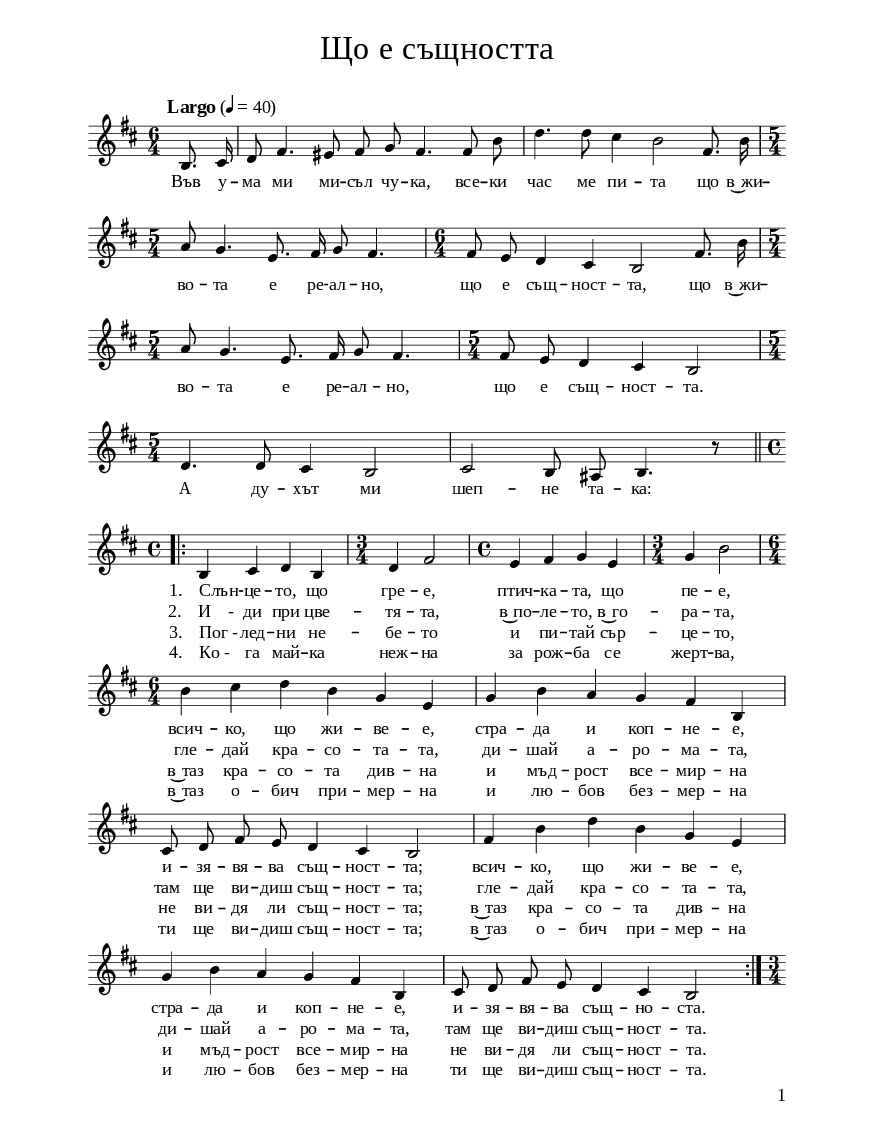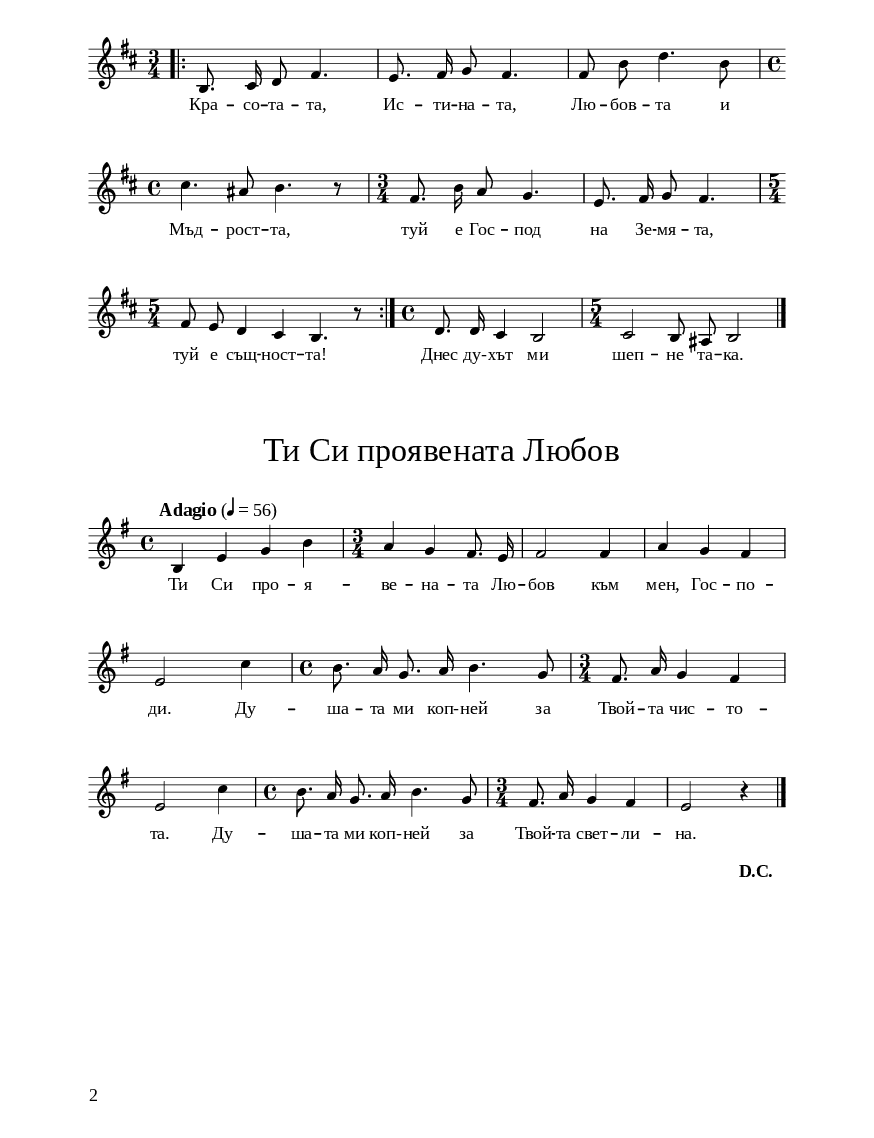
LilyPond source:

\version "2.24.4"

% include paper part and global functions
\include "include/globals.ily"

\bookpart {
  \label #'ref068
  \tocItem \markup "Що е същността"
  \include "include/bookpart-paper.ily"

  \header {
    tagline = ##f
  }

  \score {
    \include "include/score-layout.ily"

    \new Voice \absolute {
      \clef treble
      \key b \minor
      \time 6/4
      \tempoFunc "Largo" 4 "40"
      \partial 4
      \autoBeamOff

      b8. cis'16| d'8 fis'4. eis'8 fis'8 g'8 fis'4. fis'8 b'8| d''4. d''8 cis''4 b'2 fis'8. b'16 | \break

      \time 5/4  a'8 g'4. e'8. fis'16 g'8 fis'4. | \time 6/4 fis'8 e'8 d'4 cis'4 b2 fis'8. b'16 \time 5/4 | \break

      \time 5/4  a'8 g'4. e'8. fis'16 g'8 fis'4. | \time 5/4 fis'8 e'8 d'4 cis'4 b2 | \break

      \time 5/4 d'4. d'8 cis'4 b2 | cis'2 b8 ais8 b4. r8 | \break

      \bar ".|:-||"

      \time 4/4 b4 cis'4 d'4 b4 | \time 3/4 d'4 fis'2 | \time 4/4 e'4 fis' g' e' | \time 3/4 g'4 b'2  \break


      \time 6/4 b'4 cis''4 d'' b' g' e' | g' b' a' g' fis' b | \break

      cis'8 d' fis' e' d'4 cis' b2 | fis'4 b' d'' b' g' e' |\break

      g'4 b'4 a'4 g'4 fis'4 b |  cis'8 d' fis' e' d'4 cis'4 b2 | \break



      \time 3/4


      \bar ":|.|:"  b8. cis'16 d'8 fis'4. | e'8. fis'16 g'8 fis'4. | fis'8 b'8 d''4. b'8| \break

      \time 4/4 cis''4. ais'8 b'4. r8 | \time 3/4 fis'8. b'16 a'8 g'4. | e'8. fis'16 g'8 fis'4. | \break

      \time 5/4	fis'8 e' d'4 cis' b4. r8 \bar ":|." | \time 4/4 d'8. d'16 cis'4 b2 | \time 5/4 cis'2 b8 ais8 b2 |  \bar "|." \break


    }

    \addlyrics {
      Във у -- ма ми ми -- съл чу -- ка, все -- ки час ме пи -- та
      що в~жи -- во -- та е ре -- ал -- но, що е същ -- ност -- та,
      що в~жи -- во -- та е ре -- ал -- но, що е същ -- ност -- та.
      А ду -- хът ми шеп  -- не та  -- ка:

      "1.    Слън"  -- це  -- то, що гре -- е, птич -- ка -- та, що пе -- е,

      всич -- ко, що жи -- ве -- е, стра -- да и коп -- не -- е,

      и -- зя -- вя -- ва  същ -- ност -- та;   всич -- ко, що жи -- ве -- е, стра -- да и коп -- не -- е,

      и -- зя -- вя -- ва същ -- но -- ста.

      Кра  -- со  -- та  -- та, Ис  -- ти  -- на  -- та, Лю -- бов  -- та и Мъд  -- рост  -- та,

      туй е Гос  -- под на Зе  -- мя  -- та, туй е същ  -- ност  -- та! Днес "ду-"  -- хът ми шеп  -- не та  -- ка.
    }

    \addlyrics {
      " " " " " " " " " " " " " " " "

      " " " " " " " " " " " " " " " "

      " " " " " " " " " " " " " " " " " "

      " " " " " " " " " " " " " " " " " " " " " " " " " " " "

      " " " " " " " " " " " " " " " " " " "2.    И    - " ди при цве -- тя -- та, в~по -- ле -- то, в~го -- ра -- та,
      гле -- дай кра -- со -- та -- та, ди -- шай а -- ро -- ма -- та, там ще ви -- диш същ -- ност  -- та;
      гле -- дай кра -- со -- та -- та, ди -- шай а -- ро -- ма -- та, там ще ви -- диш същ -- ност  -- та.

      " " " " " " " " " " " " " " " " " "

      " " " " " " " " " " " " " " " " " "
    }

    \addlyrics {
      " " " " " " " " " " " " " " " "

      " " " " " " " " " " " " " " " "

      " " " " " " " " " " " " " " " " " "

      " " " " " " " " " " " " " " " " " " " " " " " " " " " "

      " " " " " " " " " " " " " " " " " " "3.    Пог -" -- лед  -- ни не -- бе -- то и пи -- тай сър -- це -- то,
      в~таз кра -- со -- та див -- на и мъд -- рост все -- мир -- на не ви -- дя ли същ -- ност -- та;  в~таз кра -- со -- та див -- на и мъд -- рост все -- мир -- на не ви -- дя ли същ -- ност -- та.

      " " " " " " " " " " " " " " " " " "

      " " " " " " " " " " " " " " " " " "
    }

    \addlyrics {
      " " " " " " " " " " " " " " " "

      " " " " " " " " " " " " " " " "

      " " " " " " " " " " " " " " " " " "

      " " " " " " " " " " " " " " " " " " " " " " " " " " " "

      " " " " " " " " " " " " " " " " " " "4.    Кo -  "  га май -- ка неж -- на за рож -- ба се жерт -- ва,
      в~таз о -- бич при -- мер -- на и лю -- бов без -- мер -- на
      ти ще ви -- диш същ -- ност -- та;
      в~таз о -- бич при -- мер -- на и лю -- бов без -- мер -- на
      ти ще ви -- диш същ -- ност -- та.

      " " " " " " " " " " " " " " " " " "

      " " " " " " " " " " " " " " " " " "
    }

    \header {
      title = \titleFunc #'ref_desc_4 "Що е същността" "Što e săštnostta"
    }

    \midi{}

  } % score



  \label #'ref055_2
  \tocItem \markup "Ти Си проявената Любов"
  \include "include/bookpart-paper.ily"
  \score {
    \include "include/score-layout.ily"

    \new Voice \absolute  {
      \clef treble
      \key e \minor
      \time 4/4
      \tempoFunc "Adagio" 4 "56"
      \autoBeamOff
      b4 e' g' b' | \time 3/4  a'4 g' fis'8. e'16 |
      fis'2 fis'4 |

      a'4 g' fis' \break |

      e'2 c''4 |

      \time 4/4  b'8. a'16 g'8. a'16 b'4. g'8   |
      \time 3/4  fis'8. a'16 g'4 fis' \break|  e'2 c''4   |

      \time 4/4  b'8. a'16 g'8. a'16 b'4. g'8 | \time 3/4  fis'8. a'16 g'4 fis' | e'2 r4 \bar "|."
    }

    \addlyrics {
      Ти Си про -- я -- ве -- на -- та Лю -- бов към мен, Гос -- по --
      ди. Ду -- ша -- та ми "коп-" -- ней за Твой -- та чис -- то --
      та. Ду -- ша -- та ми "коп-" -- ней за Твой -- та свет -- ли -- на.
    }

    \header {
      title = \titleFunc #'ref_desc_4 " Ти Си проявената Любов" "Ti Si projavenata Ljubov"
    }

    \midi{}

  } % score
  \markup \dc-one "D.C."


} % bookpart
